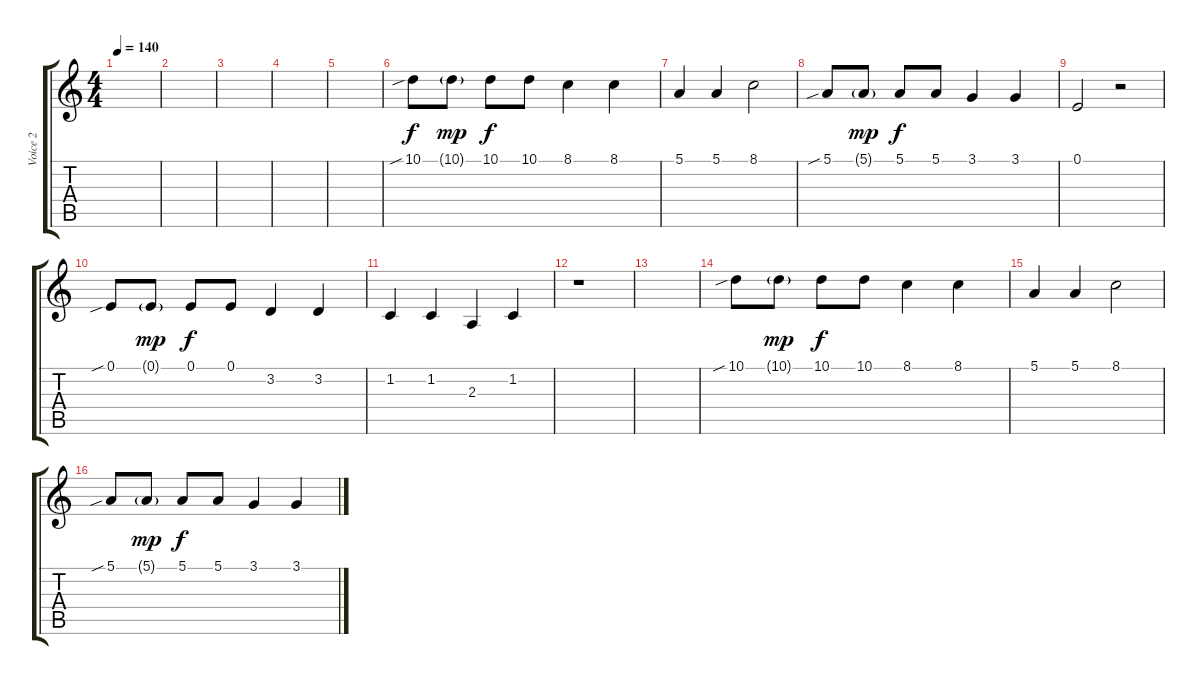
\track ("Voice 2" "Voice 2") {instrument panflute}
\staff {score tabs}
\tuning (E4 B3 G3 D3 A2 E2) {hide}
\ts (4 4)
\tempo 140
\clef g2
\ks c
|
|
|
|
|
10.1{sib}.8 10.1{g}.8{dy mp} 10.1.8{dy f} 10.1.8 8.1.4 8.1.4 |
5.1.4 5.1.4 8.1.2 |
5.1{sib}.8 5.1{g}.8{dy mp} 5.1.8{dy f} 5.1.8 3.1.4 3.1.4 |
0.1.2 r.2 |
0.1{sib}.8 0.1{g}.8{dy mp} 0.1.8{dy f} 0.1.8 3.2.4 3.2.4 |
1.2.4 1.2.4 2.3.4 1.2.4 |
r.1 |
|
10.1{sib}.8 10.1{g}.8{dy mp} 10.1.8{dy f} 10.1.8 8.1.4 8.1.4 |
5.1.4 5.1.4 8.1.2 |
5.1{sib}.8 5.1{g}.8{dy mp} 5.1.8{dy f} 5.1.8 3.1.4 3.1.4
